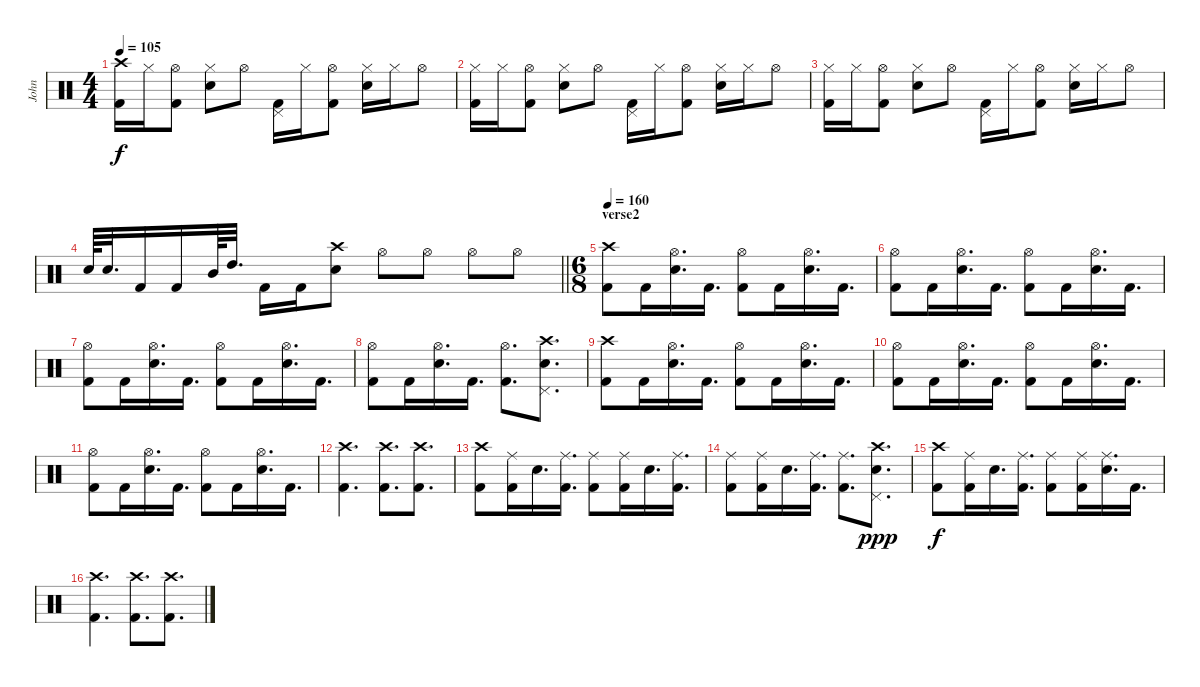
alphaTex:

\track ("John" "John") {instrument percussion}
\staff {score}
\articulation defaults
\ts (4 4)
\tempo 105
\clef neutral
\ks c
("Crash high (hit)" "Kick (hit) 2").16{dy f} "Hi-Hat (closed)".16 ("Hi-Hat (open)" "Kick (hit) 2").8 ("Hi-Hat (closed)" "Electric Snare (hit)").8 "Hi-Hat (open)".8 ("Pedal Hi-Hat (hit)" "Kick (hit) 2").16 "Hi-Hat (closed)".16 ("Hi-Hat (open)" "Kick (hit) 2").8 ("Hi-Hat (closed)" "Electric Snare (hit)").16 "Hi-Hat (closed)".16 "Hi-Hat (open)".8 |
("Hi-Hat (closed)" "Kick (hit) 2").16 "Hi-Hat (closed)".16 ("Hi-Hat (open)" "Kick (hit) 2").8 ("Hi-Hat (closed)" "Electric Snare (hit)").8 "Hi-Hat (open)".8 ("Pedal Hi-Hat (hit)" "Kick (hit) 2").16 "Hi-Hat (closed)".16 ("Hi-Hat (open)" "Kick (hit) 2").8 ("Hi-Hat (closed)" "Electric Snare (hit)").16 "Hi-Hat (closed)".16 "Hi-Hat (open)".8 |
("Hi-Hat (closed)" "Kick (hit) 2").16 "Hi-Hat (closed)".16 ("Hi-Hat (open)" "Kick (hit) 2").8 ("Hi-Hat (closed)" "Electric Snare (hit)").8 "Hi-Hat (open)".8 ("Pedal Hi-Hat (hit)" "Kick (hit) 2").16 "Hi-Hat (closed)".16 ("Hi-Hat (open)" "Kick (hit) 2").8 ("Hi-Hat (closed)" "Electric Snare (hit)").16 "Hi-Hat (closed)".16 "Hi-Hat (open)".8 |
\barLineRight lightlight "Electric Snare (hit)".64 "Electric Snare (hit)".32{d} "Kick (hit) 2".16 "Kick (hit) 2".16 "Mid Tom (hit)".64 "High Tom (hit)".32{d} "Kick (hit) 2".16 "Kick (hit) 2".16
("Crash high (hit)" "Electric Snare (hit)").8 "Hi-Hat (open)".8 "Hi-Hat (open)".8 "Hi-Hat (open)".8 "Hi-Hat (open)".8 |
\ts (6 8)
\section ("" "verse2")
\tempo 160
("Crash high (hit)" "Kick (hit) 2").8 "Kick (hit) 2".16 ("Hi-Hat (open)" "Electric Snare (hit)").16{d} "Kick (hit) 2".16{d} ("Hi-Hat (open)" "Kick (hit) 2").8 "Kick (hit) 2".16 ("Hi-Hat (open)" "Electric Snare (hit)").16{d} "Kick (hit) 2".16{d} |
("Hi-Hat (open)" "Kick (hit) 2").8 "Kick (hit) 2".16 ("Hi-Hat (open)" "Electric Snare (hit)").16{d} "Kick (hit) 2".16{d} ("Hi-Hat (open)" "Kick (hit) 2").8 "Kick (hit) 2".16 ("Hi-Hat (open)" "Electric Snare (hit)").16{d} "Kick (hit) 2".16{d} |
("Hi-Hat (open)" "Kick (hit) 2").8 "Kick (hit) 2".16 ("Hi-Hat (open)" "Electric Snare (hit)").16{d} "Kick (hit) 2".16{d} ("Hi-Hat (open)" "Kick (hit) 2").8 "Kick (hit) 2".16 ("Hi-Hat (open)" "Electric Snare (hit)").16{d} "Kick (hit) 2".16{d} |
("Hi-Hat (open)" "Kick (hit) 2").8 "Kick (hit) 2".16 ("Hi-Hat (open)" "Electric Snare (hit)").16{d} "Kick (hit) 2".16{d} ("Hi-Hat (open)" "Kick (hit) 2").8{d} ("Crash high (hit)" "Pedal Hi-Hat (hit)" "Electric Snare (hit)").8{d} |
("Crash high (hit)" "Kick (hit) 2").8 "Kick (hit) 2".16 ("Hi-Hat (open)" "Electric Snare (hit)").16{d} "Kick (hit) 2".16{d} ("Hi-Hat (open)" "Kick (hit) 2").8 "Kick (hit) 2".16 ("Hi-Hat (open)" "Electric Snare (hit)").16{d} "Kick (hit) 2".16{d} |
("Hi-Hat (open)" "Kick (hit) 2").8 "Kick (hit) 2".16 ("Hi-Hat (open)" "Electric Snare (hit)").16{d} "Kick (hit) 2".16{d} ("Hi-Hat (open)" "Kick (hit) 2").8 "Kick (hit) 2".16 ("Hi-Hat (open)" "Electric Snare (hit)").16{d} "Kick (hit) 2".16{d} |
("Hi-Hat (open)" "Kick (hit) 2").8 "Kick (hit) 2".16 ("Hi-Hat (open)" "Electric Snare (hit)").16{d} "Kick (hit) 2".16{d} ("Hi-Hat (open)" "Kick (hit) 2").8 "Kick (hit) 2".16 ("Hi-Hat (open)" "Electric Snare (hit)").16{d} "Kick (hit) 2".16{d} |
("Crash high (hit)" "Kick (hit) 2").4{d} ("Crash high (hit)" "Kick (hit) 2").8{d} ("Crash high (hit)" "Kick (hit) 2").8{d} |
("Crash high (hit)" "Kick (hit) 2").8 ("Ride (middle)" "Kick (hit) 2").16 "Electric Snare (hit)".16{d} ("Ride (middle)" "Kick (hit) 2").16{d} ("Ride (middle)" "Kick (hit) 2").8 ("Ride (middle)" "Kick (hit) 2").16 "Electric Snare (hit)".16{d} ("Ride (middle)" "Kick (hit) 2").16{d} |
("Ride (middle)" "Kick (hit) 2").8 ("Ride (middle)" "Kick (hit) 2").16 "Electric Snare (hit)".16{d} ("Ride (middle)" "Kick (hit) 2").16{d} ("Ride (middle)" "Kick (hit) 2").8{d} ("Crash high (hit)" "Pedal Hi-Hat (hit)" "Electric Snare (hit)").8{d dy ppp} |
("Crash high (hit)" "Kick (hit) 2").8{dy f} ("Ride (middle)" "Kick (hit) 2").16 "Electric Snare (hit)".16{d} ("Ride (middle)" "Kick (hit) 2").16{d} ("Ride (middle)" "Kick (hit) 2").8 ("Ride (middle)" "Kick (hit) 2").16 ("Ride (middle)" "Electric Snare (hit)").16{d} "Kick (hit) 2".16{d} |
("Crash high (hit)" "Kick (hit) 2").4{d} ("Crash high (hit)" "Kick (hit) 2").8{d} ("Crash high (hit)" "Kick (hit) 2").8{d}
